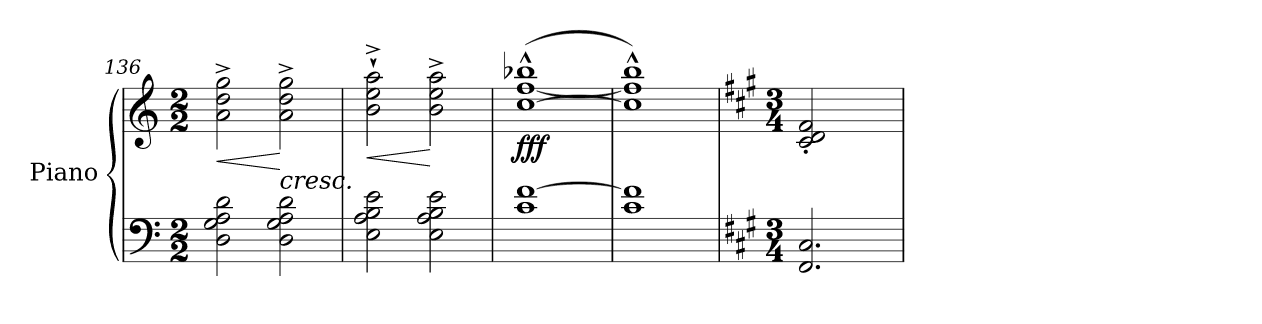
**kern	**kern	**dynam
*part1	*part1	*part1
*staff2	*staff1	*staff1/2
*I"Piano	*	*
*I'Pno	*	*
*clefF4	*clefG2	*
*k[]	*k[]	*
*C:	*C:	*
*M2/2	*M2/2	*
=136	=136	=136
!	!	!LO:HP:b
2D\ 2G\ 2A\ 2d\	2a\^ 2dd\^ 2gg\^	<
!	!	!LO:HP:n=1:b
2D\ 2G\ 2A\ 2d\	2a\^ 2dd\^ 2gg\^	[ <
!!LO:LB:g=z
=137	=137	=137
!	!	!LO:HP:b
2E\ 2A\ 2B\ 2e\	2b\`^ 2ee\`^ 2aa\`^	<
2E\ 2A\ 2B\ 2e\	2b\^ 2ee\^ 2aa\^	[ [
=138	=138	=138
*^	*^	*
*	*	*	*^	*
!	!	!	!	!	!LO:DY:b
[1f	1c	(1bb-X^^	[1ff	[1cc	fff
=139	=139	=139	=139	=139	=139
1f]	1c	1bb^^	1ff])	1cc]	.
*v	*v	*	*	*	*
*	*v	*v	*v	*
=140	=140	=140
*k[f#c#g#]	*k[f#c#g#]	*
*A:	*A:	*
*M3/4	*M3/4	*
*^	*^	*
*	*	*	*^	*
!	!	!LO:TX:a:t=I40	!	!	!
*v	*v	*	*	*	*
*	*v	*v	*v	*
2.FF#/ 2.C#/	2c#/' 2d/' 2f#/'	.
.	4ryy	.
=	=	=
*-	*-	*-
